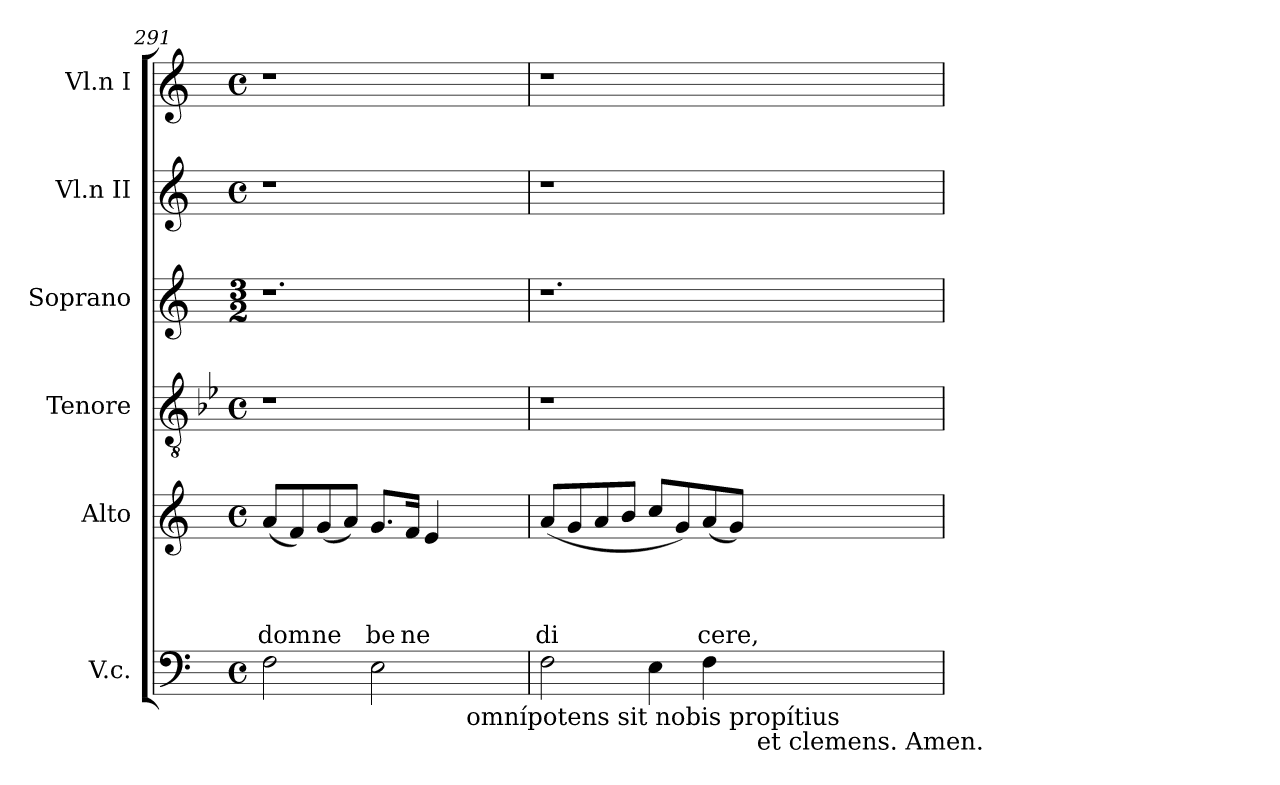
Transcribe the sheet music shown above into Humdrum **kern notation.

**kern	**kern	**text	**text	**text	**text	**kern	**kern	**kern	**kern
*part6	*part5	*part5	*part5	*part5	*part5	*part4	*part3	*part2	*part1
*staff6	*staff5	*staff5	*staff5	*staff5	*staff5	*staff4	*staff3	*staff2	*staff1
*I"V.c.	*I"Alto	*	*	*	*	*I"Tenore	*I"Soprano	*I"Vl.n II	*I"Vl.n I
*I'V.c.	*I'Alto	*	*	*	*	*I'Tenore	*I'Soprano	*I'Vl.n II	*I'Vl.n I
*clefF4	*clefG2	*	*	*	*	*clefGv2	*clefG2	*clefG2	*clefG2
*k[]	*k[]	*	*	*	*	*k[b-e-]	*k[]	*k[]	*k[]
*C:	*C:	*	*	*	*	*B-:	*C:	*C:	*C:
*M4/4	*M4/4	*	*	*	*	*M4/4	*M3/2	*M4/4	*M4/4
*met(c)	*met(c)	*	*	*	*	*met(c)	*	*met(c)	*met(c)
=291	=291	=291	=291	=291	=291	=291	=291	=291	=291
!	!	!	!	!	!LO:LY:b	!	!	!	!
2F\	(<8a/L	.	.	.	dom	1r	1.r	1r	1r
.	8f/)	.	.	.	.	.	.	.	.
!	!	!	!	!	!LO:LY:b	!	!	!	!
.	(<8g/	.	.	.	ne	.	.	.	.
.	8a/J)	.	.	.	.	.	.	.	.
!	!	!	!	!	!LO:LY:b	!	!	!	!
2E\	8.g/L	.	.	.	be	.	.	.	.
!	!	!	!	!	!LO:LY:b	!	!	!	!
.	16f/Jk	.	.	.	ne	.	.	.	.
.	4e/	.	.	.	.	.	.	.	.
!LO:TX:b:t=omnípotens sit nobis propítius	!	!	!	!	!	!	!	!	!
2ryy	2ryy	.	.	.	.	2ryy	.	2ryy	2ryy
=292	=292	=292	=292	=292	=292	=292	=292	=292	=292
!	!	!	!	!	!LO:LY:b	!	!	!	!
2F\	(<8a/L	.	.	.	di	1r	1.r	1r	1r
.	8g/	.	.	.	.	.	.	.	.
.	8a/	.	.	.	.	.	.	.	.
.	8b/J	.	.	.	.	.	.	.	.
4E\	8cc/L	.	.	.	.	.	.	.	.
.	8g/)	.	.	.	.	.	.	.	.
!	!	!	!	!	!LO:LY:b	!	!	!	!
4F\	(<8a/	.	.	.	cere,	.	.	.	.
.	8g/J)	.	.	.	.	.	.	.	.
!LO:TX:b:t=et clemens. Amen.	!	!	!	!	!	!	!	!	!
2ryy	2ryy	.	.	.	.	2ryy	.	2ryy	2ryy
=	=	=	=	=	=	=	=	=	=
*-	*-	*-	*-	*-	*-	*-	*-	*-	*-
